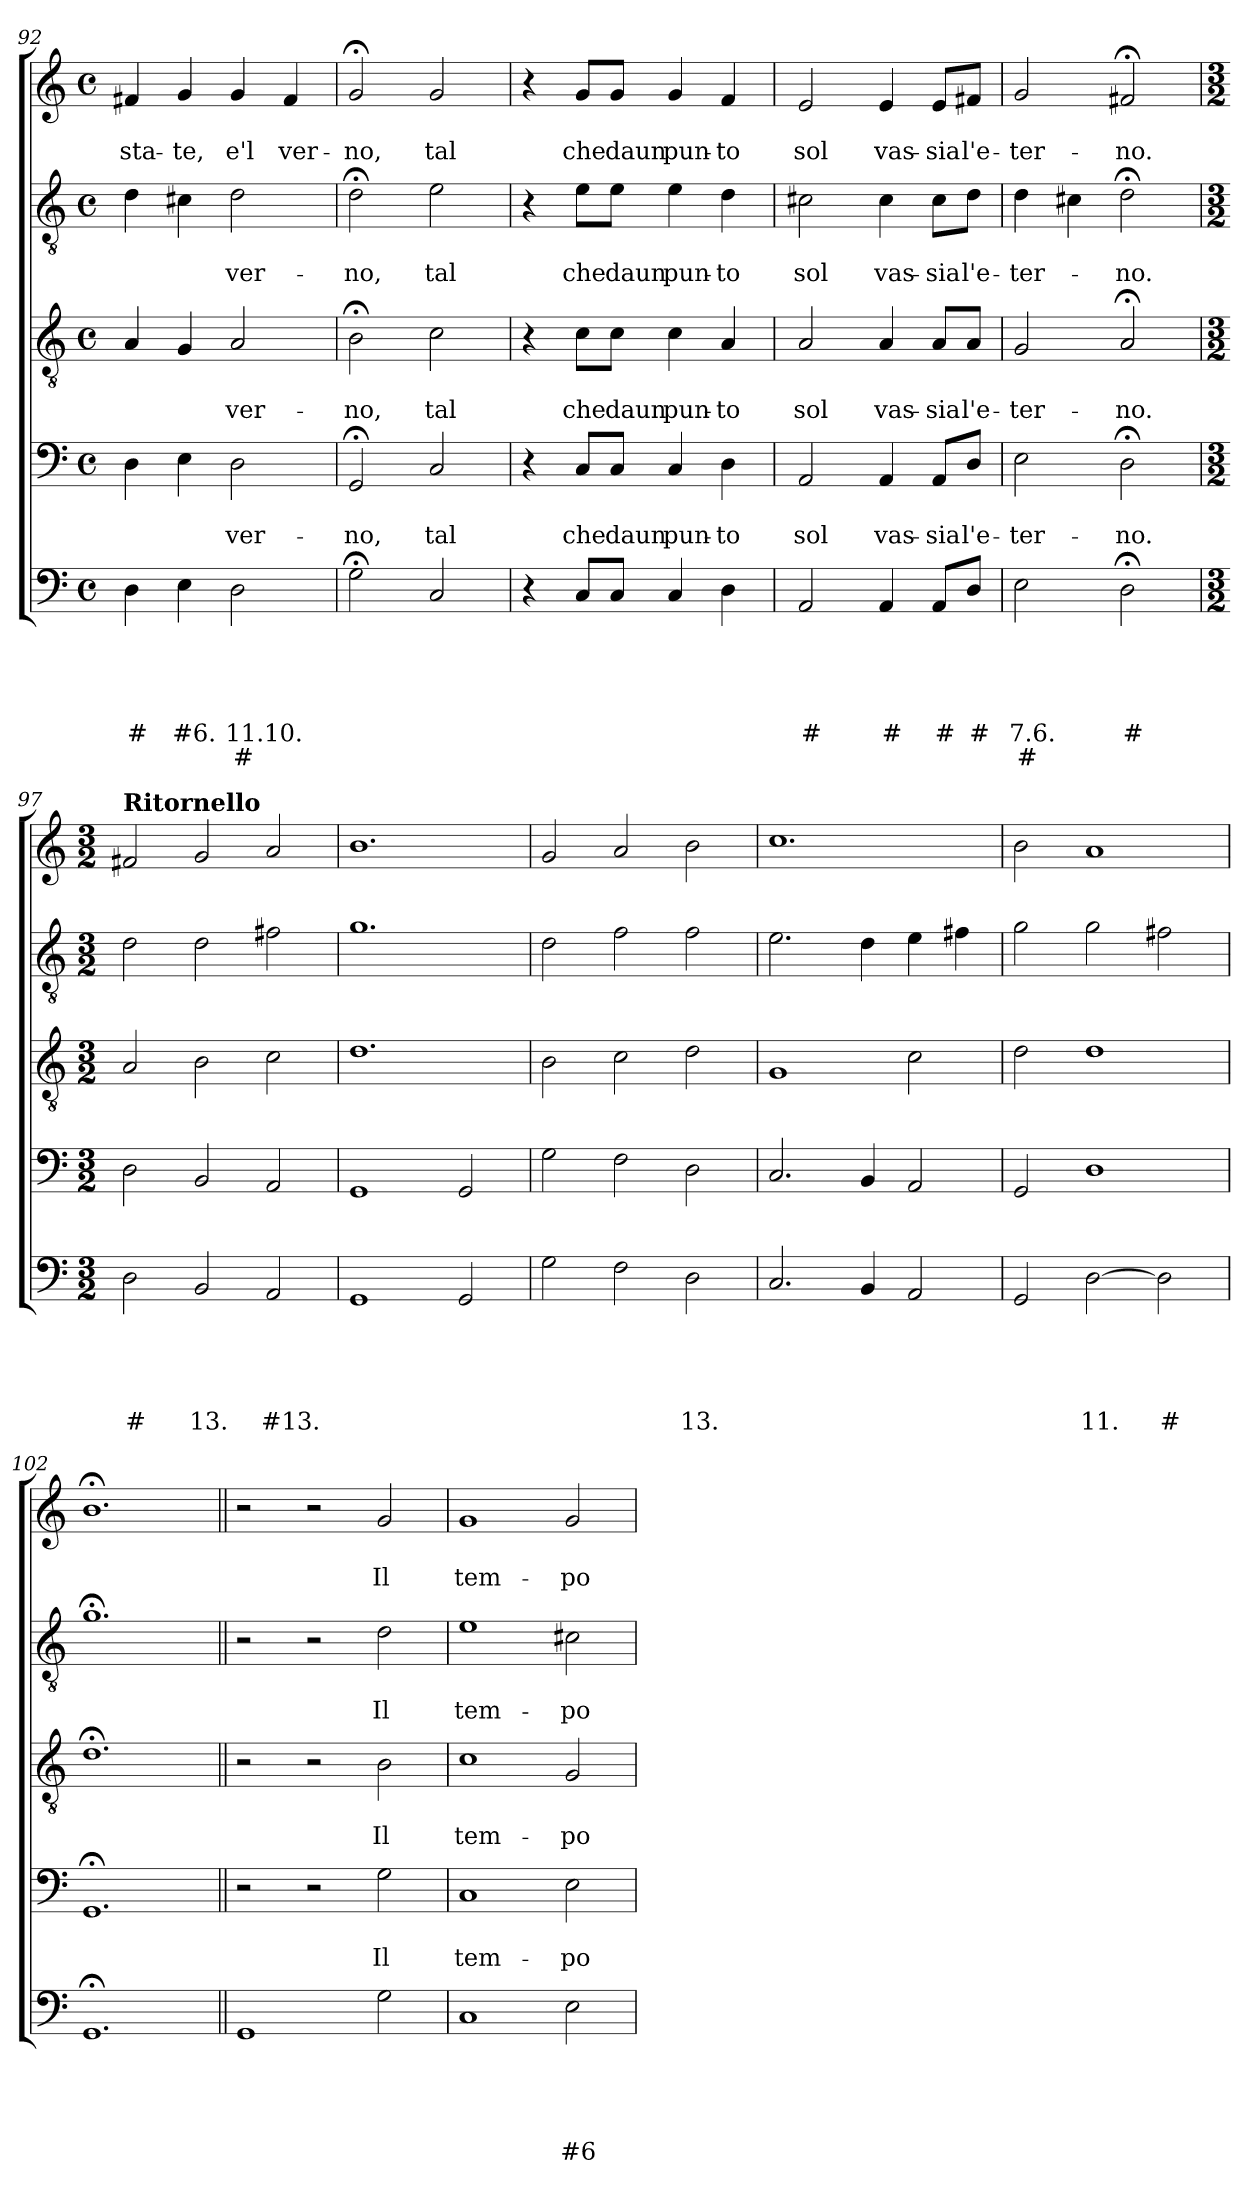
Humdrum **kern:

**kern	**text	**text	**text	**text	**text	**text	**kern	**text	**text	**kern	**text	**text	**kern	**text	**text	**kern	**text	**text
*part5	*part5	*part5	*part5	*part5	*part5	*part5	*part4	*part4	*part4	*part3	*part3	*part3	*part2	*part2	*part2	*part1	*part1	*part1
*staff5	*staff5	*staff5	*staff5	*staff5	*staff5	*staff5	*staff4	*staff4	*staff4	*staff3	*staff3	*staff3	*staff2	*staff2	*staff2	*staff1	*staff1	*staff1
!!LO:LB:g=z
*clefF4	*	*	*	*	*	*	*clefF4	*	*	*clefGv2	*	*	*clefGv2	*	*	*clefG2	*	*
*k[]	*	*	*	*	*	*	*k[]	*	*	*k[]	*	*	*k[]	*	*	*k[]	*	*
*C:	*	*	*	*	*	*	*C:	*	*	*C:	*	*	*C:	*	*	*C:	*	*
*M4/4	*	*	*	*	*	*	*M4/4	*	*	*M4/4	*	*	*M4/4	*	*	*M4/4	*	*
*met(c)	*	*	*	*	*	*	*met(c)	*	*	*met(c)	*	*	*met(c)	*	*	*met(c)	*	*
=92	=92	=92	=92	=92	=92	=92	=92	=92	=92	=92	=92	=92	=92	=92	=92	=92	=92	=92
4D\	.	.	.	.	#	.	4D\	.	.	4A/	.	.	4d\	.	.	4f#X/	.	sta-
4E\	.	.	.	.	#6.	.	4E\	.	.	4G/	.	.	4c#X\	.	.	4g/	.	-te,
2D\	.	.	.	.	11.10.	#	2D\	.	ver-	2A/	.	ver-	2d\	.	ver-	4g/	.	e'l
.	.	.	.	.	.	.	.	.	.	.	.	.	.	.	.	4f#/	.	ver-
=93	=93	=93	=93	=93	=93	=93	=93	=93	=93	=93	=93	=93	=93	=93	=93	=93	=93	=93
2G;<\	.	.	.	.	.	.	2GG;/	.	-no,	2B;<\	.	-no,	2d;<\	.	-no,	2g;/	.	-no,
2C/	.	.	.	.	.	.	2C/	.	tal	2c\	.	tal	2e\	.	tal	2g/	.	tal
=94	=94	=94	=94	=94	=94	=94	=94	=94	=94	=94	=94	=94	=94	=94	=94	=94	=94	=94
4r	.	.	.	.	.	.	4r	.	.	4r	.	.	4r	.	.	4r	.	.
8C/L	.	.	.	.	.	.	8C/L	.	che	8c\L	.	che	8e\L	.	che	8g/L	.	che
8C/J	.	.	.	.	.	.	8C/J	.	daun	8c\J	.	daun	8e\J	.	daun	8g/J	.	daun
4C/	.	.	.	.	.	.	4C/	.	pun-	4c\	.	pun-	4e\	.	pun-	4g/	.	pun-
4D\	.	.	.	.	.	.	4D\	.	-to	4A/	.	-to	4d\	.	-to	4f/	.	-to
=95	=95	=95	=95	=95	=95	=95	=95	=95	=95	=95	=95	=95	=95	=95	=95	=95	=95	=95
2AA/	.	.	.	.	#	.	2AA/	.	sol	2A/	.	sol	2c#X\	.	sol	2e/	.	sol
4AA/	.	.	.	.	#	.	4AA/	.	vas-	4A/	.	vas-	4c#\	.	vas-	4e/	.	vas-
8AA/L	.	.	.	.	#	.	8AA/L	.	-sia	8A/L	.	-sia	8c#\L	.	-sia	8e/L	.	-sia
8D/J	.	.	.	.	#	.	8D/J	.	l'e-	8A/J	.	l'e-	8d\J	.	l'e-	8f#X/J	.	l'e-
=96	=96	=96	=96	=96	=96	=96	=96	=96	=96	=96	=96	=96	=96	=96	=96	=96	=96	=96
2E\	.	.	.	.	7.6.	#	2E\	.	-ter-	2G/	.	-ter-	4d\	.	-ter-	2g/	.	-ter-
.	.	.	.	.	.	.	.	.	.	.	.	.	4c#X\	.	.	.	.	.
2D;<\	.	.	.	.	#	.	2D;<\	.	-no.	2A;</	.	-no.	2d;<\	.	-no.	2f#X;</	.	-no.
!!LO:LB:g=z
=97	=97	=97	=97	=97	=97	=97	=97	=97	=97	=97	=97	=97	=97	=97	=97	=97	=97	=97
*M3/2	*	*	*	*	*	*	*M3/2	*	*	*M3/2	*	*	*M3/2	*	*	*M3/2	*	*
!	!	!	!	!	!	!	!	!	!	!	!	!	!	!	!	!LO:TX:a:B:t=Ritornello	!	!
2D\	.	.	.	.	#	.	2D\	.	.	2A/	.	.	2d\	.	.	2f#X/	.	.
2BB/	.	.	.	.	13.	.	2BB/	.	.	2B\	.	.	2d\	.	.	2g/	.	.
2AA/	.	.	.	.	#13.	.	2AA/	.	.	2c\	.	.	2f#X\	.	.	2a/	.	.
=98	=98	=98	=98	=98	=98	=98	=98	=98	=98	=98	=98	=98	=98	=98	=98	=98	=98	=98
1GG	.	.	.	.	.	.	1GG	.	.	1.d	.	.	1.g	.	.	1.b	.	.
2GG/	.	.	.	.	.	.	2GG/	.	.	.	.	.	.	.	.	.	.	.
=99	=99	=99	=99	=99	=99	=99	=99	=99	=99	=99	=99	=99	=99	=99	=99	=99	=99	=99
2G\	.	.	.	.	.	.	2G\	.	.	2B\	.	.	2d\	.	.	2g/	.	.
2F\	.	.	.	.	.	.	2F\	.	.	2c\	.	.	2f\	.	.	2a/	.	.
2D\	.	.	.	.	13.	.	2D\	.	.	2d\	.	.	2f\	.	.	2b\	.	.
=100	=100	=100	=100	=100	=100	=100	=100	=100	=100	=100	=100	=100	=100	=100	=100	=100	=100	=100
2.C/	.	.	.	.	.	.	2.C/	.	.	1G	.	.	2.e\	.	.	1.cc	.	.
4BB/	.	.	.	.	.	.	4BB/	.	.	.	.	.	4d\	.	.	.	.	.
2AA/	.	.	.	.	.	.	2AA/	.	.	2c\	.	.	4e\	.	.	.	.	.
.	.	.	.	.	.	.	.	.	.	.	.	.	4f#X\	.	.	.	.	.
=101	=101	=101	=101	=101	=101	=101	=101	=101	=101	=101	=101	=101	=101	=101	=101	=101	=101	=101
2GG/	.	.	.	.	.	.	2GG/	.	.	2d\	.	.	2g\	.	.	2b\	.	.
[2D\	.	.	.	.	11.	.	1D	.	.	1d	.	.	2g\	.	.	1a	.	.
2D\]	.	.	.	.	#	.	.	.	.	.	.	.	2f#X\	.	.	.	.	.
=102	=102	=102	=102	=102	=102	=102	=102	=102	=102	=102	=102	=102	=102	=102	=102	=102	=102	=102
1.GG;<	.	.	.	.	.	.	1.GG;<	.	.	1.d;<	.	.	1.g;<	.	.	1.b;<	.	.
!!LO:PB:g=z
=103||	=103||	=103||	=103||	=103||	=103||	=103||	=103||	=103||	=103||	=103||	=103||	=103||	=103||	=103||	=103||	=103||	=103||	=103||
1GG	.	.	.	.	.	.	2r	.	.	2r	.	.	2r	.	.	2r	.	.
.	.	.	.	.	.	.	2r	.	.	2r	.	.	2r	.	.	2r	.	.
2G\	.	.	.	.	.	.	2G\	.	Il	2B\	.	Il	2d\	.	Il	2g/	.	Il
=104	=104	=104	=104	=104	=104	=104	=104	=104	=104	=104	=104	=104	=104	=104	=104	=104	=104	=104
1C	.	.	.	.	.	.	1C	.	tem-	1c	.	tem-	1e	.	tem-	1g	.	tem-
2E\	.	.	.	.	#6	.	2E\	.	-po	2G/	.	-po	2c#X\	.	-po	2g/	.	-po
=	=	=	=	=	=	=	=	=	=	=	=	=	=	=	=	=	=	=
*-	*-	*-	*-	*-	*-	*-	*-	*-	*-	*-	*-	*-	*-	*-	*-	*-	*-	*-
